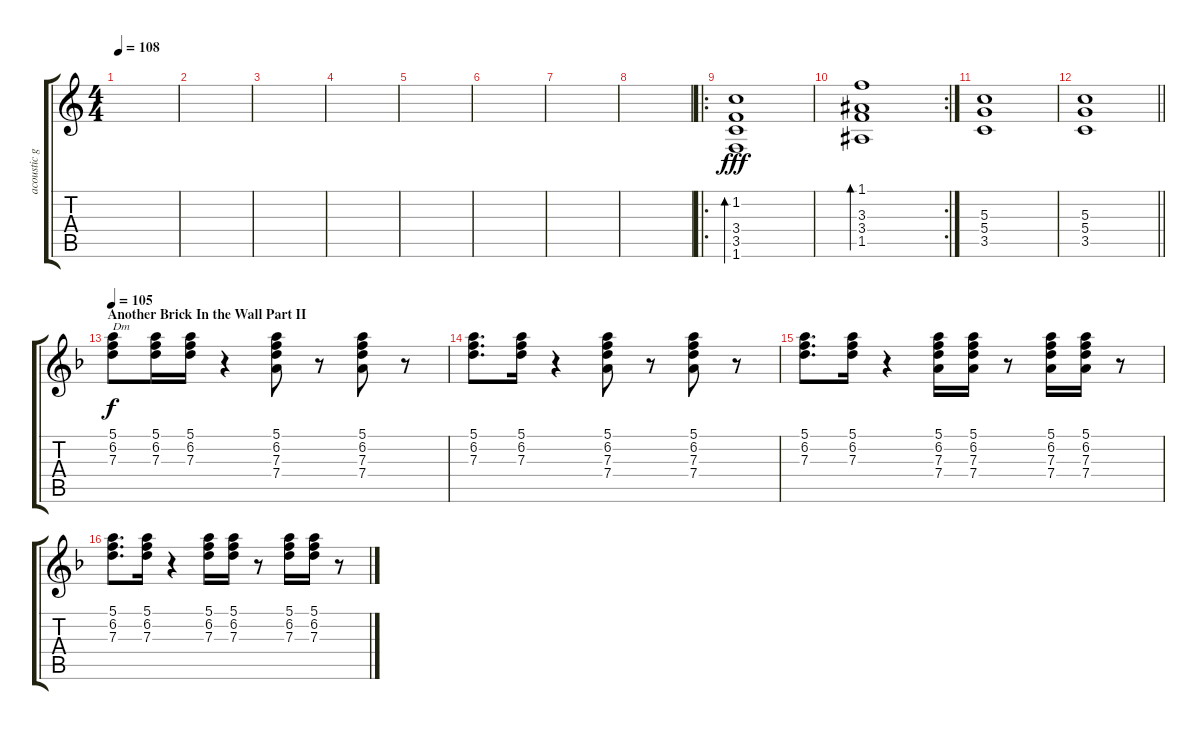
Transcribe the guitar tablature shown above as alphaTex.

\track ("acoustic guitar" "acoustic g") {instrument acousticguitarnylon}
\staff {score tabs}
\tuning (E4 B3 G3 D3 A2 E2) {hide}
\ts (4 4)
\tempo 108
\clef g2
\ks c
|
|
|
|
|
|
|
|
\ro
(1.2 3.4 3.5 1.6).1{bd 480 dy fff} |
\rc 2
(1.1 3.3 3.4 1.5).1{bd 480} |
(5.3 5.4 3.5).1 |
\barLineRight lightlight
(5.3 5.4 3.5).1 |
\section ("" "Another Brick In the Wall Part II")
\tempo 105
\ks dminor
(5.1 6.2 7.3).8{txt "Dm" dy f} (5.1 6.2 7.3).16 (5.1 6.2 7.3).16 r.4 (5.1 6.2 7.3 7.4).8 r.8 (5.1 6.2 7.3 7.4).8 r.8 |
(5.1 6.2 7.3).8{d} (5.1 6.2 7.3).16 r.4 (5.1 6.2 7.3 7.4).8 r.8 (5.1 6.2 7.3 7.4).8 r.8 |
(5.1 6.2 7.3).8{d} (5.1 6.2 7.3).16 r.4 (5.1 6.2 7.3 7.4).16 (5.1 6.2 7.3 7.4).16 r.8 (5.1 6.2 7.3 7.4).16 (5.1 6.2 7.3 7.4).16 r.8 |
(5.1 6.2 7.3).8{d} (5.1 6.2 7.3).16 r.4 (5.1 6.2 7.3).16 (5.1 6.2 7.3).16 r.8 (5.1 6.2 7.3).16 (5.1 6.2 7.3).16 r.8
